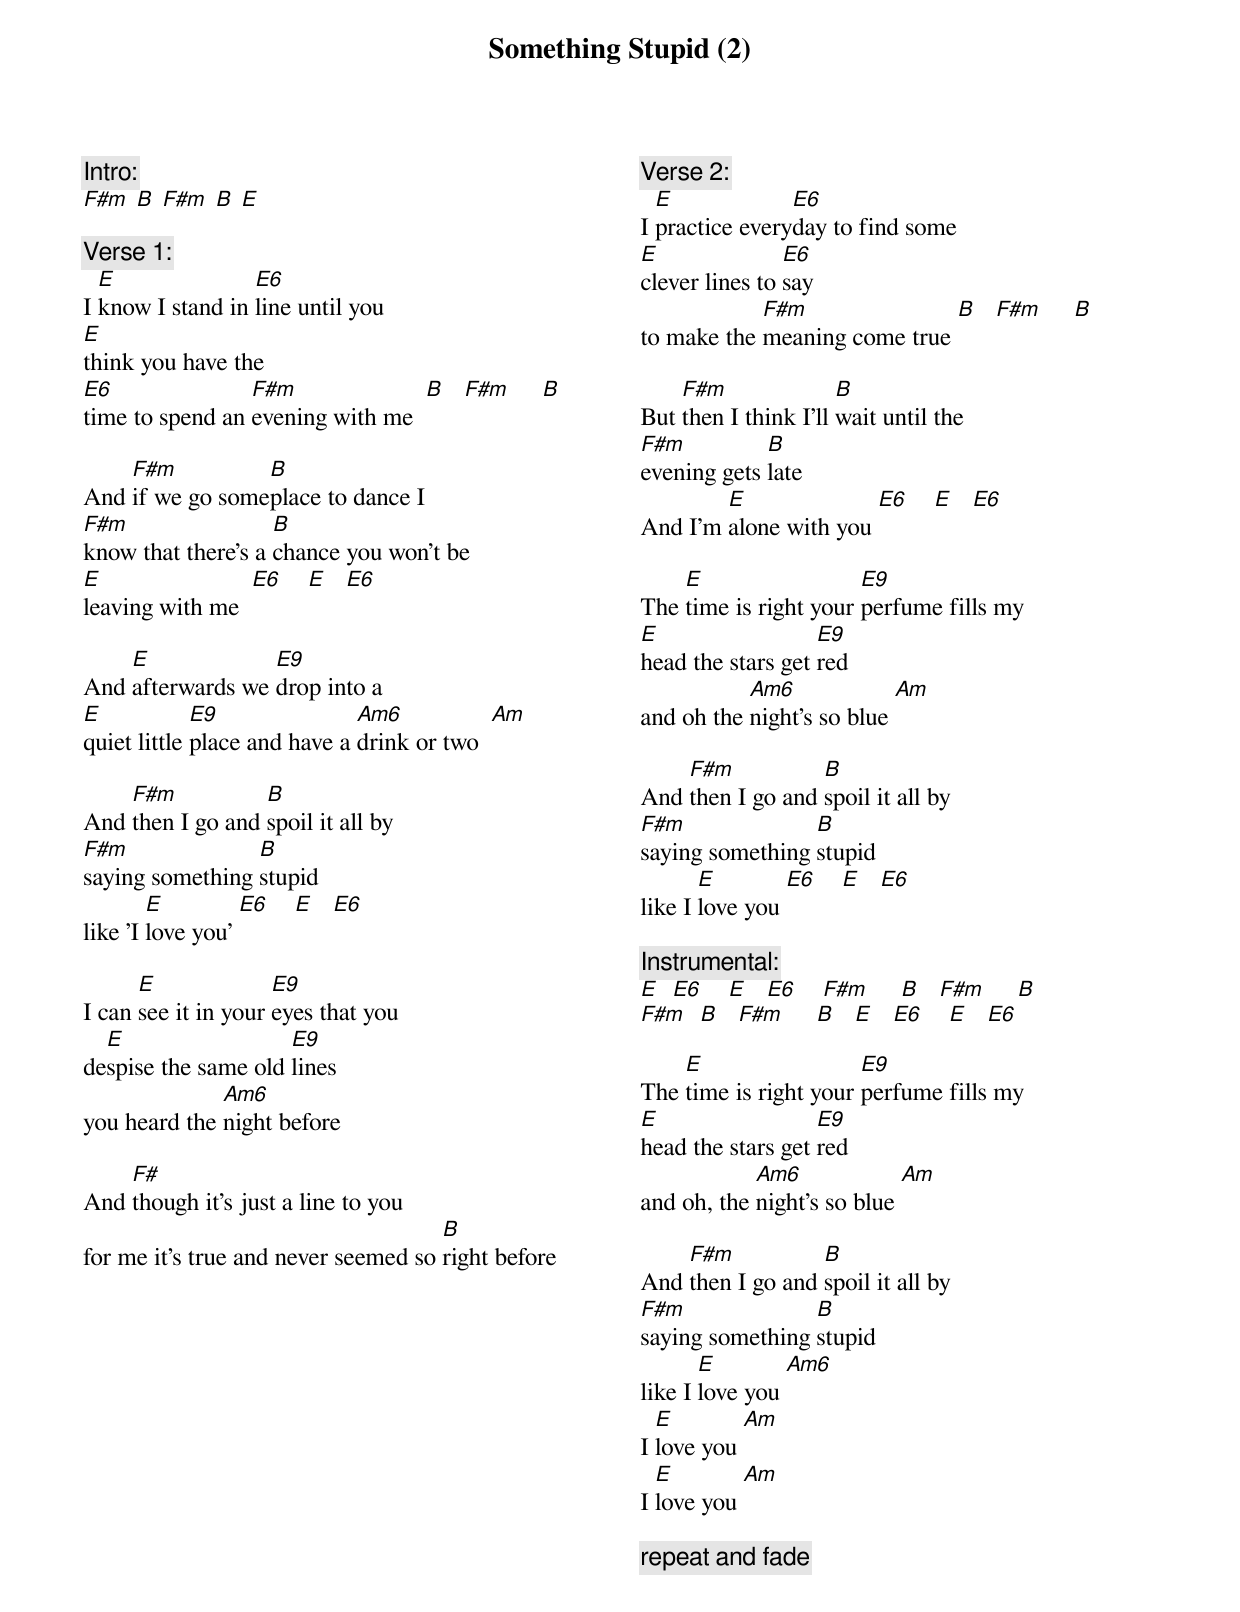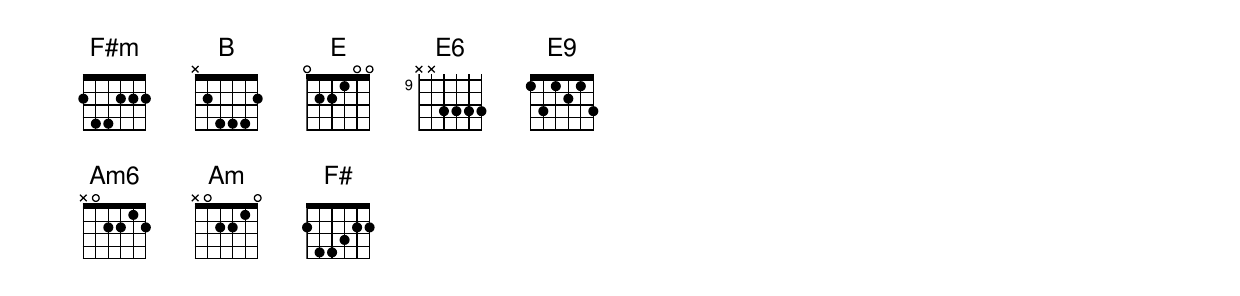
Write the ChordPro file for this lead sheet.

{t:Something Stupid (2)}
{c:Intro:}
[F#m] [B] [F#m] [B] [E]

{columns:2}
{c:Verse 1:}
I [E]know I stand in [E6]line until you
[E]think you have the
[E6]time to spend an [F#m]evening with me  [B]   [F#m]     [B]

And [F#m]if we go some[B]place to dance I
[F#m]know that there's a [B]chance you won't be
[E]leaving with me  [E6]    [E]   [E6]

And [E]afterwards we [E9]drop into a
[E]quiet little [E9]place and have a [Am6]drink or two  [Am]

And [F#m]then I go and [B]spoil it all by
[F#m]saying something [B]stupid
like 'I [E]love you' [E6]    [E]   [E6]

I can [E]see it in your [E9]eyes that you
de[E]spise the same old [E9]lines
you heard the [Am6]night before

And [F#]though it's just a line to you
for me it's true and never seemed so [B]right before

{column_break}
{c:Verse 2:}
I [E]practice every[E6]day to find some
[E]clever lines to [E6]say
to make the [F#m]meaning come true [B]   [F#m]     [B]

But [F#m]then I think I'll [B]wait until the
[F#m]evening gets [B]late
And I'm [E]alone with you [E6]    [E]   [E6]

The [E]time is right your [E9]perfume fills my
[E]head the stars get [E9]red
and oh the [Am6]night's so blue [Am]

And [F#m]then I go and [B]spoil it all by
[F#m]saying something [B]stupid
like I [E]love you [E6]    [E]   [E6]

{c:Instrumental:}
[E]  [E6]    [E]   [E6]    [F#m]     [B]   [F#m]     [B]
[F#m]  [B]   [F#m]     [B]   [E]   [E6]    [E]   [E6]

The [E]time is right your [E9]perfume fills my
[E]head the stars get [E9]red
and oh, the [Am6]night's so blue [Am]

And [F#m]then I go and [B]spoil it all by
[F#m]saying something [B]stupid
like I [E]love you [Am6]
I [E]love you [Am]
I [E]love you [Am]

{c:repeat and fade}
